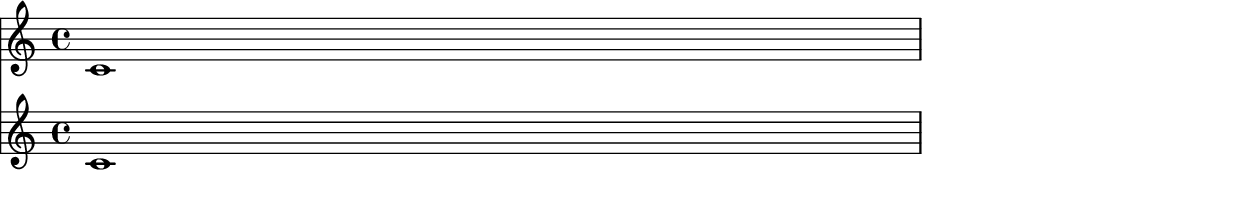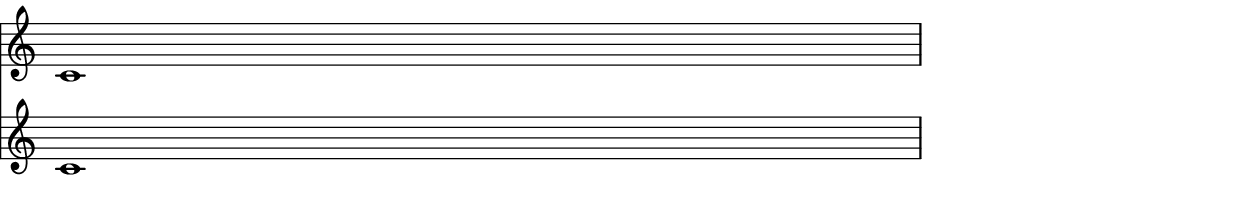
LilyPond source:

%% Generated by lilypond-book
%% Options: [exampleindent=10.16\mm,indent=0\mm,line-width=160\mm]
\include "lilypond-book-preamble.ly"


% ****************************************************************
% Start cut-&-pastable-section
% ****************************************************************

#(ly:set-option 'eps-box-padding 3.000000)



\paper {
  indent = 0\mm
  line-width = 160\mm
  % offset the left padding, also add 1mm as lilypond creates cropped
  % images with a little space on the right
  line-width = #(- line-width (* mm  3.000000) (* mm 1))
}

\layout {
  
}




% ****************************************************************
% ly snippet:
% ****************************************************************
\sourcefilename "/lilypond-2.23.82/input/regression/musicxml/41i-PartNameDisplay-Override.xml"
\sourcefileline 0
\version "2.23.82"
% automatically converted by musicxml2ly from -
\pointAndClickOff

\header {
    texidoc = 
    "MusicXML allows part-name and
            part-name-display in the score-part element. If part-name-display
            is given, it overrides the part-name for display.

            The first staff uses only part-name, while the second one (same
            part-name) overrides it with a custom text. Similar for the
            part-abbreviation used in subsequent staves.
      "
    }

\layout {
    \context { \Score
        autoBeaming = ##f
        }
    }
PartPOneVoiceOne =  \relative c' {
    | % 1
    c1 \break | % 2
    c1 }

PartPTwoVoiceOne =  \relative c' {
    | % 1
    c1 \break | % 2
    c1 }


% The score definition
\score {
    <<
        
        \new Staff
        <<
            \set Staff.instrumentName = "Part name"
            \set Staff.shortInstrumentName = "abbrv."
            
            \context Staff << 
                \mergeDifferentlyDottedOn\mergeDifferentlyHeadedOn
                \context Voice = "PartPOneVoiceOne" {  \PartPOneVoiceOne }
                >>
            >>
        \new Staff
        <<
            \set Staff.instrumentName = "Overridden Part Name"
            \set Staff.shortInstrumentName = "Overr.abbrv."
            
            \context Staff << 
                \mergeDifferentlyDottedOn\mergeDifferentlyHeadedOn
                \context Voice = "PartPTwoVoiceOne" {  \PartPTwoVoiceOne }
                >>
            >>
        
        >>
    \layout {}
    % To create MIDI output, uncomment the following line:
    %  \midi {\tempo 4 = 100 }
    }




% ****************************************************************
% end ly snippet
% ****************************************************************
